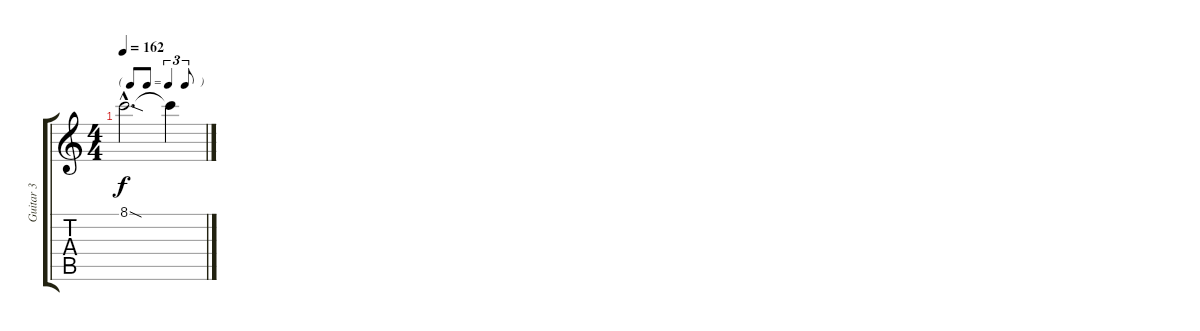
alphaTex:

\track ("Guitar 3" "Guitar 3") {instrument overdrivenguitar}
\staff {score tabs}
\tuning (E4 B3 G3 D3 A2 E2) {hide}
\ts (4 4)
\tf triplet8th
\tempo 162
\clef g2
\ks c
8.1{sod hac}.2{d dy f} 8.1{t}.4
